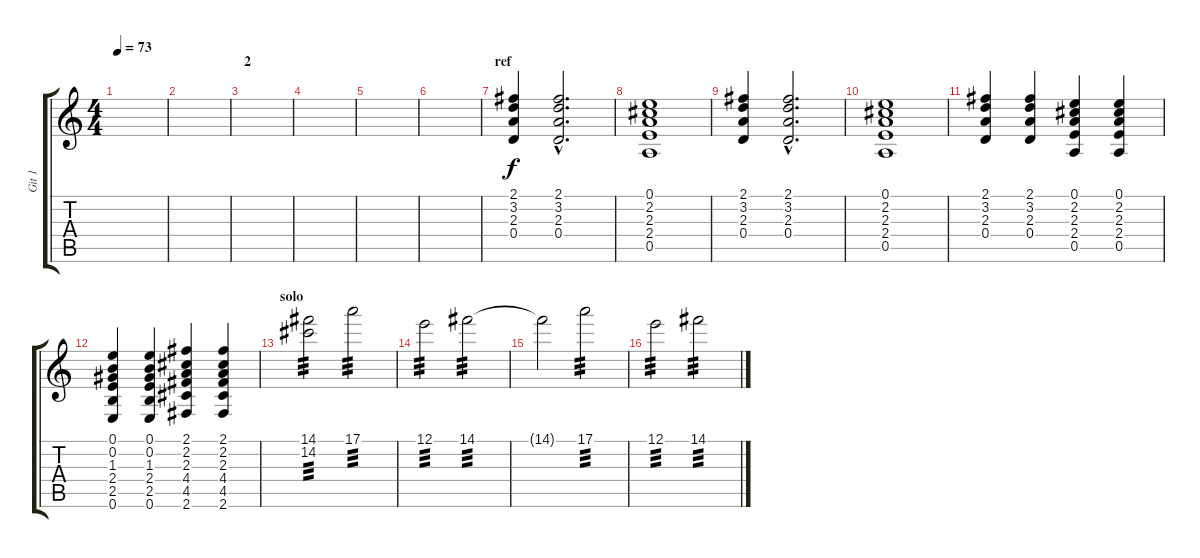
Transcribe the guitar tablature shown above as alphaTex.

\track ("Git 1" "Git 1") {instrument overdrivenguitar}
\staff {score tabs}
\tuning (E4 B3 G3 D3 A2 E2) {hide}
\ts (4 4)
\tempo 73
\clef g2
\ks c
|
|
\section ("" "2")
|
|
|
|
\section ("" "ref")
(2.1 3.2 2.3 0.4).4 (2.1{hac} 3.2{hac} 2.3{hac} 0.4{hac}).2{d} |
(0.1 2.2 2.3 2.4 0.5).1 |
(2.1 3.2 2.3 0.4).4 (2.1{hac} 3.2{hac} 2.3{hac} 0.4{hac}).2{d} |
(0.1 2.2 2.3 2.4 0.5).1 |
(2.1 3.2 2.3 0.4).4 (2.1 3.2 2.3 0.4).4 (0.1 2.2 2.3 2.4 0.5).4 (0.1 2.2 2.3 2.4 0.5).4 |
(0.1 0.2 1.3 2.4 2.5 0.6).4 (0.1 0.2 1.3 2.4 2.5 0.6).4 (2.1 2.2 2.3 4.4 4.5 2.6).4 (2.1 2.2 2.3 4.4 4.5 2.6).4 |
\section ("" "solo")
(14.1 14.2).2{tp 3 volume 15} 17.1.2{tp 3} |
12.1.2{tp 3} 14.1.2{tp 3} |
14.1{t}.2 17.1.2{tp 3} |
12.1.2{tp 3} 14.1.2{tp 3}
